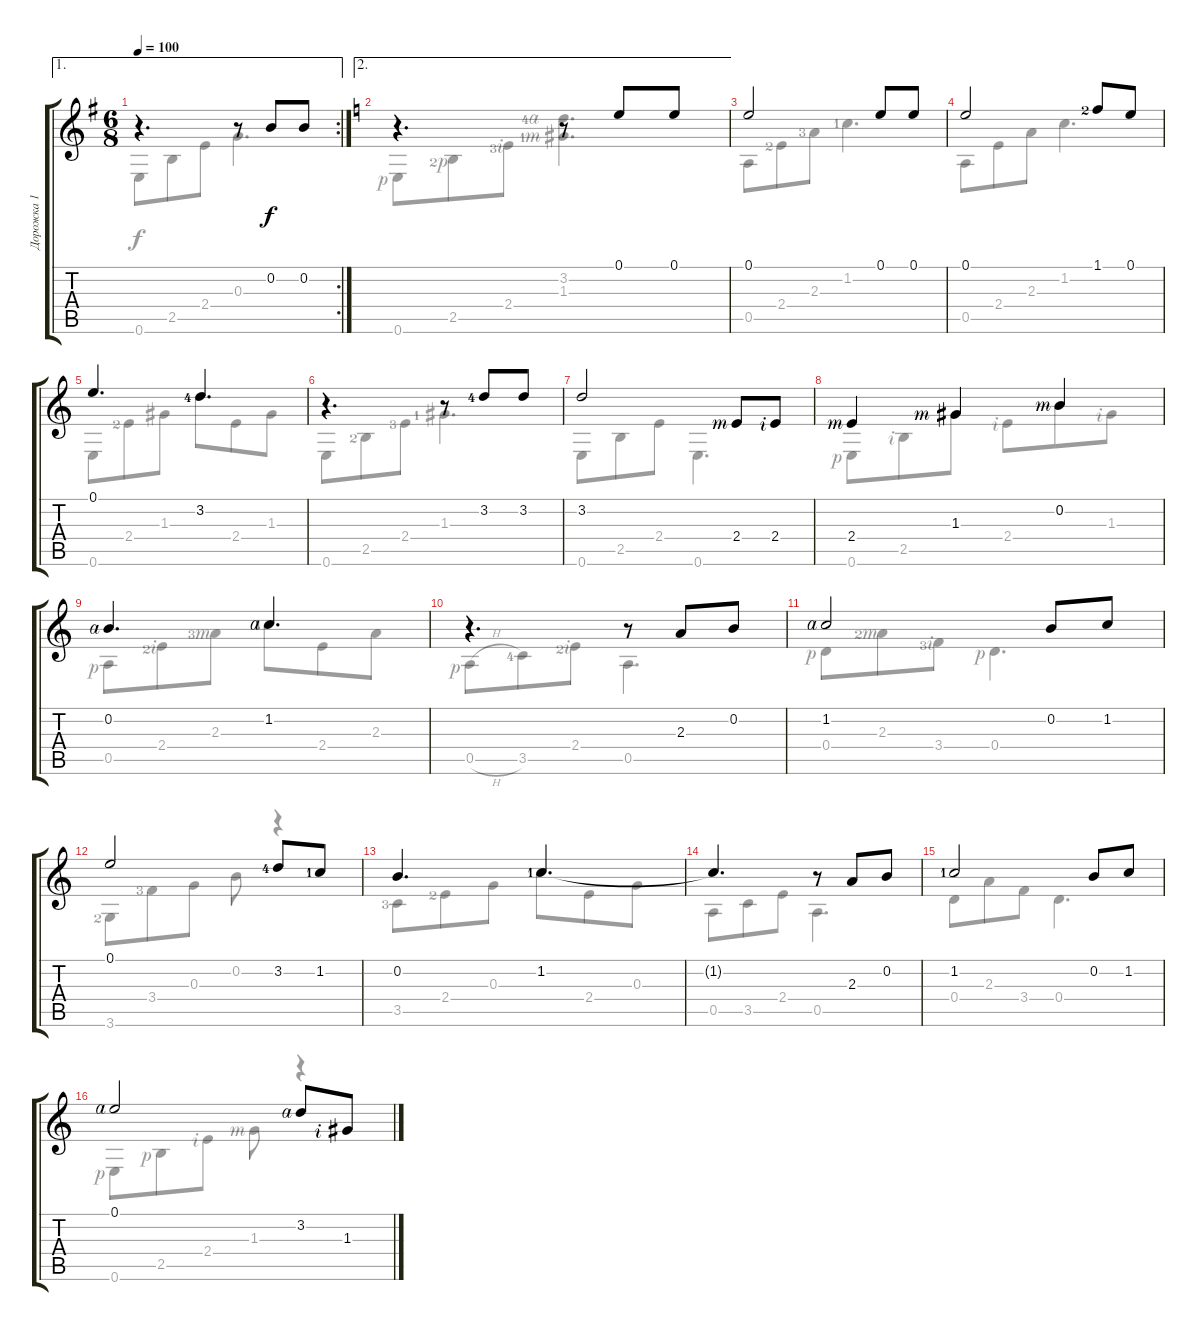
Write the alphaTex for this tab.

\track ("Дорожка 1" "Дорожка 1") {instrument acousticguitarnylon}
\staff {score tabs}
\tuning (E4 B3 G3 D3 A2 E2) {hide}
\voice
\ae 1
\rc 2
\ts (6 8)
\tempo 100
\clef g2
\ks g
r.4{d dy f} r.8 0.2.8 0.2.8 |
\ae 2
\ks c
r.4{d} r.8 0.1.8 0.1.8 |
0.1.2 0.1.8 0.1.8 |
0.1.2 1.1{lf 3}.8 0.1.8 |
0.1.4{d} 3.2{lf 5}.4{d} |
r.4{d} r.8 3.2{lf 5}.8 3.2.8 |
3.2.2 2.4{rf 3}.8 2.4{rf 2}.8 |
2.4{rf 3}.4 1.3{rf 3}.4 0.2{rf 3}.4 |
0.2{rf 4}.4{d} 1.2{rf 4}.4{d} |
r.4{d} r.8 2.3.8 0.2.8 |
1.2{rf 4}.2 0.2.8 1.2.8 |
0.1.2 3.2{lf 5}.8 1.2{lf 2}.8 |
0.2.4{d} 1.2{lf 2}.4{d} |
1.2{t}.4{d} r.8 2.3.8 0.2.8 |
1.2{lf 2}.2 0.2.8 1.2.8 |
0.1{rf 4}.2 3.2{rf 4}.8 1.3{rf 2}.8
\voice
\clef g2
\ottava regular
\simile none
\ks g
0.6.8{dy f} 2.5.8 2.4.8 0.3.4{d} |
\ks c
0.6{rf 1}.8 2.5{lf 3 rf 1}.8 2.4{lf 4 rf 2}.8 (3.2{lf 5 rf 4} 1.3{lf 2 rf 3}).4{d} |
0.5.8 2.4{lf 3}.8 2.3{lf 4}.8 1.2{lf 2}.4{d} |
0.5.8 2.4.8 2.3.8 1.2.4{d} |
0.6.8 2.4{lf 3}.8 1.3.8 3.2.8 2.4.8 1.3.8 |
0.6.8 2.5{lf 3}.8 2.4{lf 4}.8 1.3{lf 2}.4{d} |
0.6.8 2.5.8 2.4.8 0.6.4{d} |
0.6{rf 1}.8 2.5{rf 2}.8 1.3.8 2.4{rf 2}.8 0.2.8 1.3{rf 2}.8 |
0.5{rf 1}.8 2.4{lf 3 rf 2}.8 2.3{lf 4 rf 3}.8 1.2{lf 2}.8 2.4.8 2.3.8 |
0.5{h rf 1}.8 3.5{lf 5}.8 2.4{lf 3 rf 2}.8 0.5.4{d} |
0.4{rf 1}.8 2.3{lf 3 rf 3}.8 3.4{lf 4 rf 2}.8 0.4{rf 1}.4{d} |
3.6{lf 3}.8 3.4{lf 4}.8 0.3.8 0.2.8 r.4 |
3.5{lf 4}.8 2.4{lf 3}.8 0.3.8 1.2.8 2.4.8 0.3.8 |
0.5.8 3.5.8 2.4.8 0.5.4{d} |
0.4.8 2.3.8 3.4.8 0.4.4{d} |
0.6{rf 1}.8 2.5{rf 1}.8 2.4{rf 2}.8 1.3{rf 3}.8 r.4
